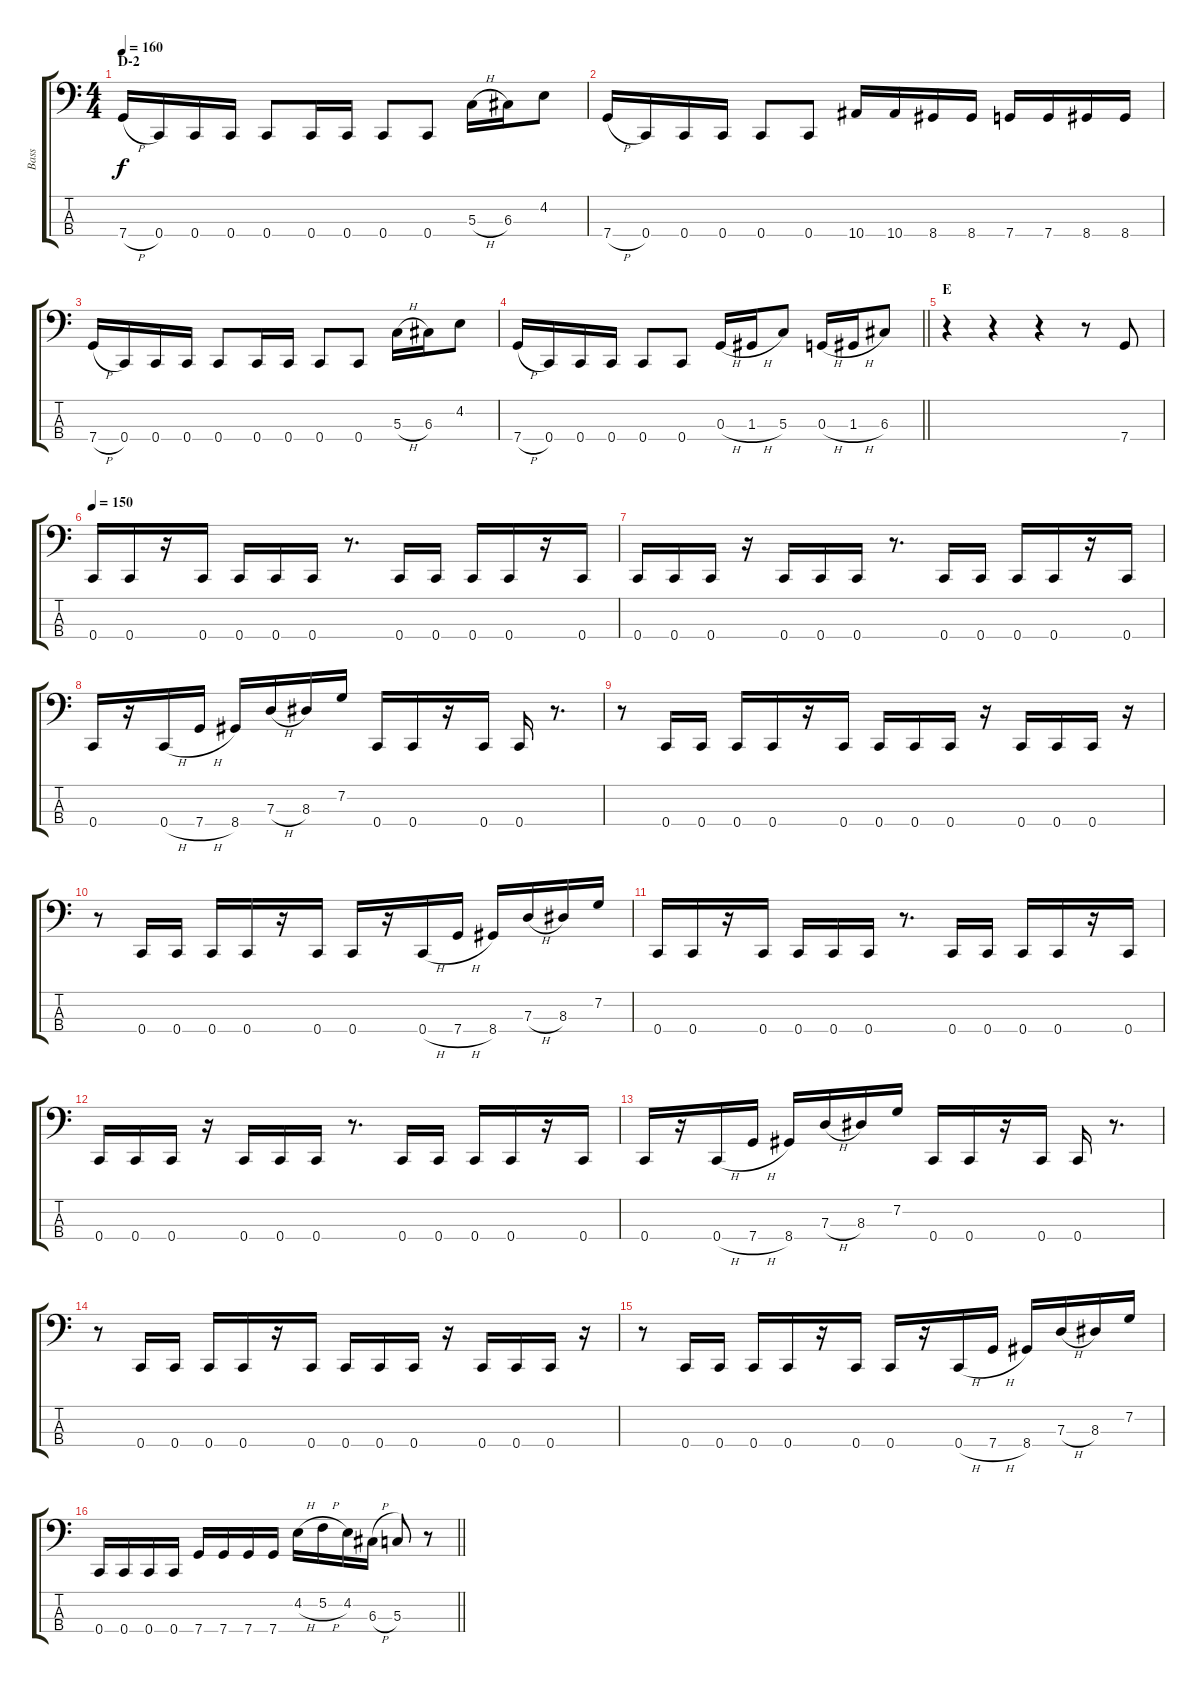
\track ("Bass" "Bass") {instrument electricbassfinger}
\staff {score tabs}
\tuning (F2 C2 G1 C1) {hide}
\ts (4 4)
\section ("" "D-2")
\tempo 160
\clef f4
\ks c
7.4{h}.16{dy f} 0.4.16 0.4.16 0.4.16 0.4.8 0.4.16 0.4.16 0.4.8 0.4.8 5.3{h}.16 6.3.16 4.2.8 |
7.4{h}.16 0.4.16 0.4.16 0.4.16 0.4.8 0.4.8 10.4.16 10.4.16 8.4.16 8.4.16 7.4.16 7.4.16 8.4.16 8.4.16 |
7.4{h}.16 0.4.16 0.4.16 0.4.16 0.4.8 0.4.16 0.4.16 0.4.8 0.4.8 5.3{h}.16 6.3.16 4.2.8 |
\barLineRight lightlight
7.4{h}.16 0.4.16 0.4.16 0.4.16 0.4.8 0.4.8 0.3{h}.16 1.3{h}.16 5.3.8 0.3{h}.16 1.3{h}.16 6.3.8 |
\section ("" "E")
r.4 r.4 r.4 r.8 7.4.8 |
\tempo 150
0.4.16 0.4.16 r.16 0.4.16 0.4.16 0.4.16 0.4.16 r.8{d} 0.4.16 0.4.16 0.4.16 0.4.16 r.16 0.4.16 |
0.4.16 0.4.16 0.4.16 r.16 0.4.16 0.4.16 0.4.16 r.8{d} 0.4.16 0.4.16 0.4.16 0.4.16 r.16 0.4.16 |
0.4.16 r.16 0.4{h}.16 7.4{h}.16 8.4.16 7.3{h}.16 8.3.16 7.2.16 0.4.16 0.4.16 r.16 0.4.16 0.4.16 r.8{d} |
r.8 0.4.16 0.4.16 0.4.16 0.4.16 r.16 0.4.16 0.4.16 0.4.16 0.4.16 r.16 0.4.16 0.4.16 0.4.16 r.16 |
r.8 0.4.16 0.4.16 0.4.16 0.4.16 r.16 0.4.16 0.4.16 r.16 0.4{h}.16 7.4{h}.16 8.4.16 7.3{h}.16 8.3.16 7.2.16 |
0.4.16 0.4.16 r.16 0.4.16 0.4.16 0.4.16 0.4.16 r.8{d} 0.4.16 0.4.16 0.4.16 0.4.16 r.16 0.4.16 |
0.4.16 0.4.16 0.4.16 r.16 0.4.16 0.4.16 0.4.16 r.8{d} 0.4.16 0.4.16 0.4.16 0.4.16 r.16 0.4.16 |
0.4.16 r.16 0.4{h}.16 7.4{h}.16 8.4.16 7.3{h}.16 8.3.16 7.2.16 0.4.16 0.4.16 r.16 0.4.16 0.4.16 r.8{d} |
r.8 0.4.16 0.4.16 0.4.16 0.4.16 r.16 0.4.16 0.4.16 0.4.16 0.4.16 r.16 0.4.16 0.4.16 0.4.16 r.16 |
r.8 0.4.16 0.4.16 0.4.16 0.4.16 r.16 0.4.16 0.4.16 r.16 0.4{h}.16 7.4{h}.16 8.4.16 7.3{h}.16 8.3.16 7.2.16 |
\barLineRight lightlight
0.4.16 0.4.16 0.4.16 0.4.16 7.4.16 7.4.16 7.4.16 7.4.16 4.2{h}.16 5.2{h}.16 4.2.16 6.3{h}.16 5.3.8 r.8
